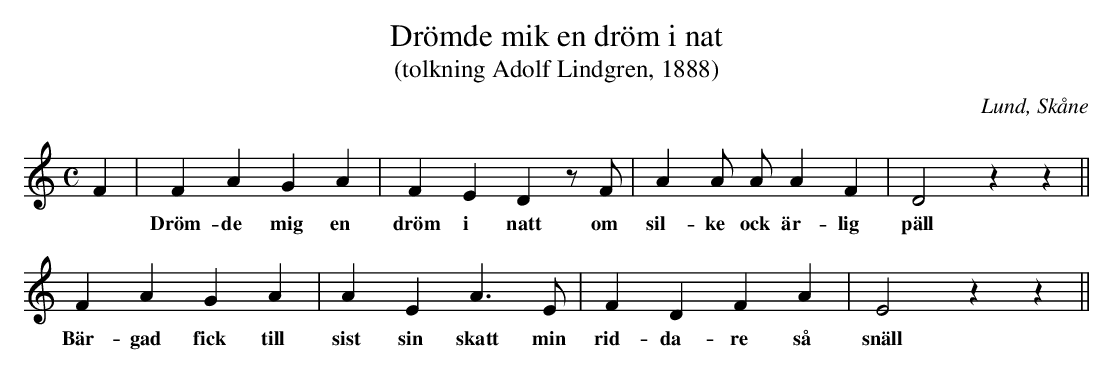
X:1
T:Drömde mik en dröm i nat
T:(tolkning Adolf Lindgren, 1888)
O:Lund, Skåne
M:C
L:1/4
K:C
F | F A G A | F E D z/F/ | A A/ A/ A F | D2 z z ||
w:|Dröm-de mig en|dröm i natt  om|sil-ke ock är-lig|päll||
F A G A | A E A>E | F D F A | E2 z z ||
w:Bär-gad fick till|sist sin skatt min|rid-da-re så|snäll  Men||
